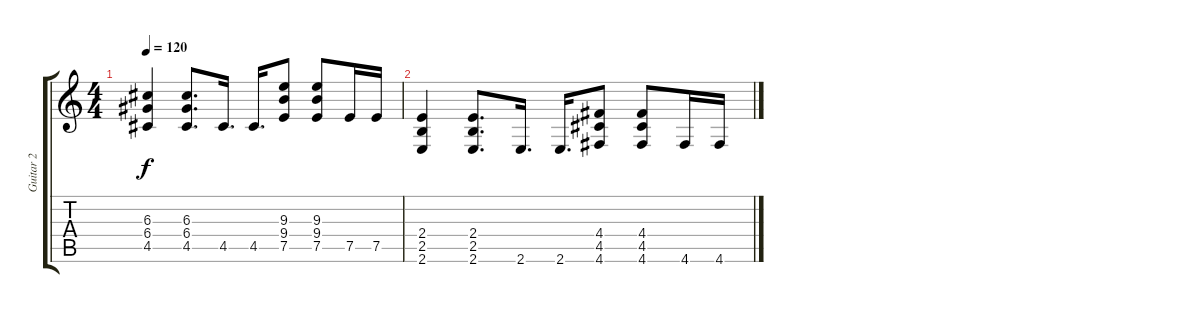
\track ("Guitar 2" "Guitar 2") {instrument overdrivenguitar}
\staff {score tabs}
\tuning (E4 B3 G3 D3 A2 D2) {hide}
\ts (4 4)
\tempo 120
\clef g2
\ks c
(6.3 6.4 4.5).4{dy f} (6.3 6.4 4.5).8{d} 4.5.16{d} 4.5.16{d} (9.3 9.4 7.5).8 (9.3 9.4 7.5).8 7.5.16 7.5.16 |
(2.4 2.5 2.6).4 (2.4 2.5 2.6).8{d} 2.6.16{d} 2.6.16{d} (4.4 4.5 4.6).8 (4.4 4.5 4.6).8 4.6.16 4.6.16
